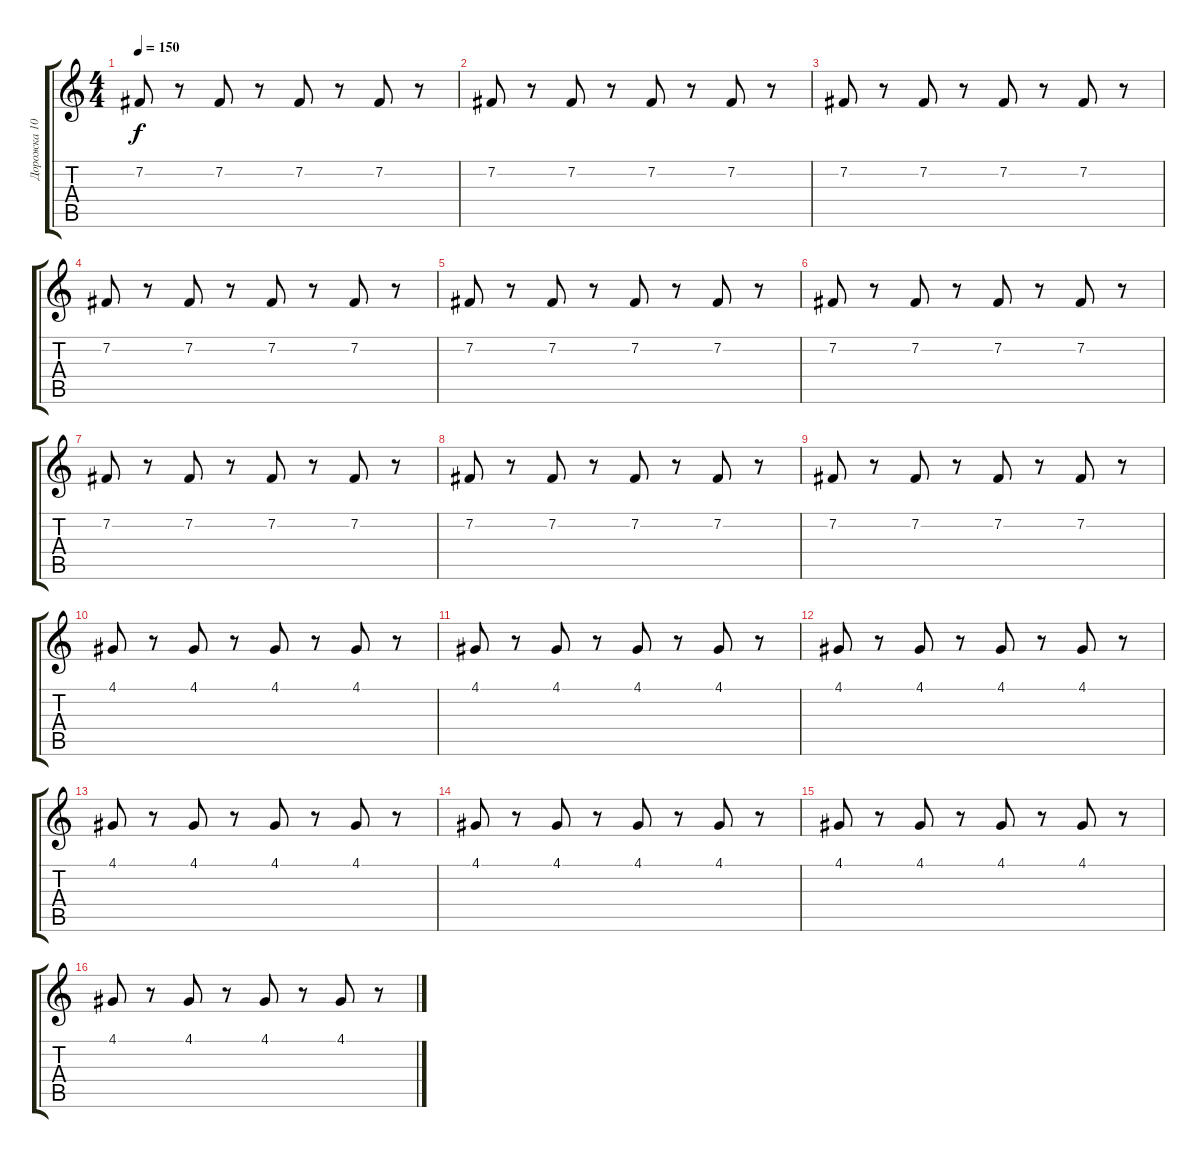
\track ("Дорожка 10" "Дорожка 10") {instrument stringensemble1}
\staff {score tabs}
\tuning (E4 B3 G3 D3 A2 E2) {hide}
\ts (4 4)
\tempo 150
\clef g2
\ks c
7.2.8{dy f} r.8 7.2.8 r.8 7.2.8 r.8 7.2.8 r.8 |
7.2.8 r.8 7.2.8 r.8 7.2.8 r.8 7.2.8 r.8 |
7.2.8 r.8 7.2.8 r.8 7.2.8 r.8 7.2.8 r.8 |
7.2.8 r.8 7.2.8 r.8 7.2.8 r.8 7.2.8 r.8 |
7.2.8 r.8 7.2.8 r.8 7.2.8 r.8 7.2.8 r.8 |
7.2.8 r.8 7.2.8 r.8 7.2.8 r.8 7.2.8 r.8 |
7.2.8 r.8 7.2.8 r.8 7.2.8 r.8 7.2.8 r.8 |
7.2.8 r.8 7.2.8 r.8 7.2.8 r.8 7.2.8 r.8 |
7.2.8 r.8 7.2.8 r.8 7.2.8 r.8 7.2.8 r.8 |
4.1.8 r.8 4.1.8 r.8 4.1.8 r.8 4.1.8 r.8 |
4.1.8 r.8 4.1.8 r.8 4.1.8 r.8 4.1.8 r.8 |
4.1.8 r.8 4.1.8 r.8 4.1.8 r.8 4.1.8 r.8 |
4.1.8 r.8 4.1.8 r.8 4.1.8 r.8 4.1.8 r.8 |
4.1.8 r.8 4.1.8 r.8 4.1.8 r.8 4.1.8 r.8 |
4.1.8 r.8 4.1.8 r.8 4.1.8 r.8 4.1.8 r.8 |
4.1.8 r.8 4.1.8 r.8 4.1.8 r.8 4.1.8 r.8
